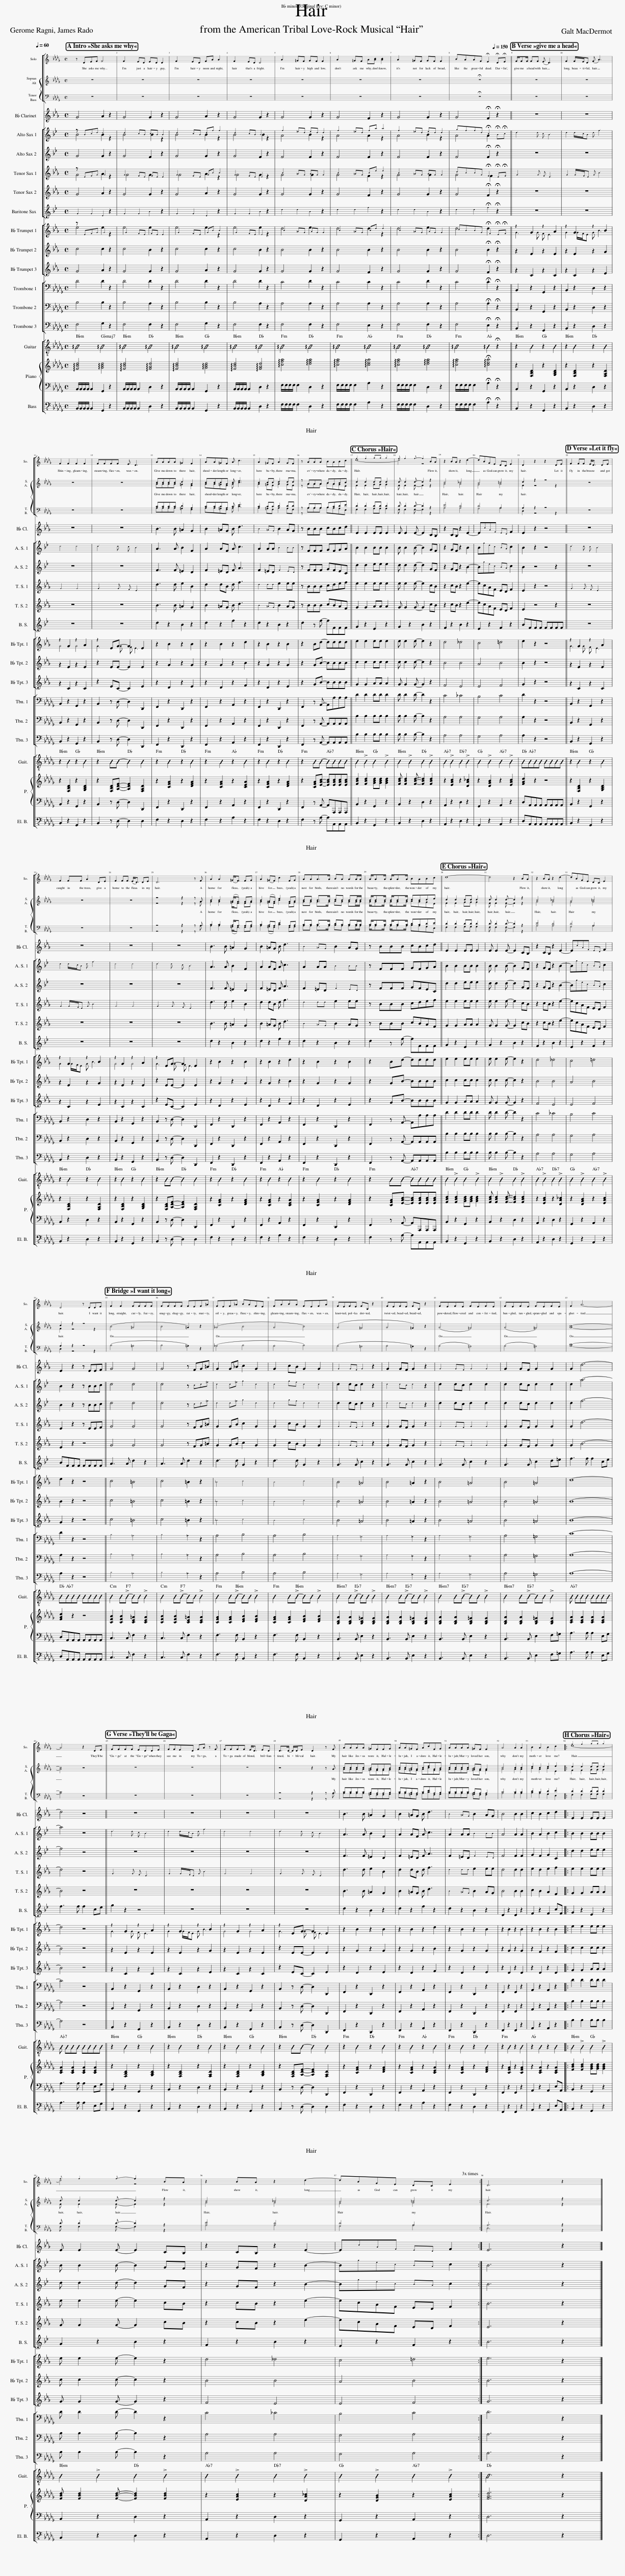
X:1
%%score [ ( 1 2 ) { ( 3 4 ) ( 5 6 ) } ] 7 [ ( 8 9 ) 10 ( 11 12 ) 13 14 ] [ ( 15 16 ) 17 18 ] [ 19 20 21 ] [ 22 { 23 | 24 } 25 ]
L:1/8
Q:1/4=60
M:4/4
I:linebreak $
K:Db
V:1 treble
V:2 treble
V:3 treble
V:4 treble
V:5 bass
V:6 bass
V:7 treble transpose=-2
V:8 treble transpose=-9
V:9 treble transpose="-9 "
V:10 treble transpose=-9
V:11 treble transpose=-14
V:12 treble transpose="-14 "
V:13 treble transpose=-14
V:14 treble transpose=-21
V:15 treble transpose=-2
V:16 treble transpose="-2 "
V:17 treble transpose=-2
V:18 treble transpose=-2
V:19 bass
V:20 bass
V:21 bass
V:22 treble-8
V:23 treble
V:24 bass
V:25 bass-8
V:1
 z DEF F4 | F2 ED ED D2 | F2 ED FA A2 | F2 ED D4 | A2 =GF GF F2 | %5
 A2 =GF A[Ac] [Ac]2 | A2 =GF GF F2 | BAAF !fermata!E2 !fermata!D!fermata!E ||[Q:1/4=150] F/FF/ FF (E D3) | F2 F/E/D (F A3) |$ %10
 F2 F2 F2 F2 | FFFF E D3 | AAAA =G2 F2 | AA=GF A c3 | A2 =GF A2 GF | %15
 z AAA BABc || f2 f2 gg g2 | f f2 f- f2 BA | z2 BA z2 d2- | dBGE DC E2 | %20
 D2 z2 z2 DE || F2 FF E<D DE |$ F2 FF A2 DE | F2 FF (E<D) DE | D6 z F | %25
 A2 A2 (=G<F) FG | A2 (=GF) c2 FG | AAA>A BA AA/A/ | A/AA/ A/AA/ BABc || d8- | %30
 d4 z2 BA | z2 BA z2 d2- | dBGE DC E2 |$ D4 z DDE | F2 F2 FFFF | %35
 FFFF FEF=A | FEF_A BAFE | FABA FEFA | FEFE FB, z2 | FEFE FB, z2 | %40
 FEFE FEFE | FEFE FEFE | F2 A6- |$ A4 z2 DE || FFFF EDDE | %45
 FFED FA z F | FFFF E<D ED | D>D- D/D/E D2 z F | AAAA =GFFG | AA=GF AcFG | %50
 AAAA =GF F2 | A4 A2 A2 | B2 A2 B2 c2 |: f2 f2 gg g2 |$ f f2 f- f2 BA | %55
 z2 BA z2 d2- | dBGE DC E2 :| D6 z2 |] %58
V:2
 x8 | x8 | x8 | x8 | x8 | %5
 x8 | x8 | x8 || x8 | x8 |$ %10
 x8 | x8 | x8 | x8 | x8 | %15
 x8 || d8- | d4 z4 | x8 | x8 | %20
 x8 || x8 |$ x8 | x8 | x8 | %25
 x8 | x8 | x8 | x8 || x8 | %30
 x8 | x8 | x8 |$ x8 | x8 | %35
 x8 | x8 | x8 | x8 | x8 | %40
 x8 | x8 | x8 |$ x8 || x8 | %45
 x8 | x8 | x8 | x8 | x8 | %50
 x8 | x8 | x8 |: d8- |$ d4 z4 | %55
 x8 | x8 :| x8 |] %58
V:3
 z8 | z8 | z8 | z8 | z8 | %5
 z8 | z8 | !fermata!z8 || z8 | z8 |$ %10
 z8 | z8 | cccc d2 A2 | cccA c e3 | c2 cc d2 dd | %15
 z AAA BABc || d2 d2 dd d2 | d d2 d- d2 z2 | c4 _c4 | B4 =c4 | %20
 d2 z2 z4 || z8 |$ z8 | z8 | z4 z2 z A | %25
 c2 c2 (B<A) AB | c2 (BA) e2 AB | cc c>c dc cc/c/ | c/cc/ c/cc/ dcde || d2 d2 dd d2 | %30
 d d2 d- d2 z2 | c4 _c4 | B4 =c4 |$ d2 z2 z4 | (B4 =A4 | %35
 B4 =A2) z2 | (_A4 B4 | A4 B4) | (A4 =G4 | A4 =G2) z2 | %40
 (A4 =G4) | (A4 =G4) | [Ac]8- |$ [Ac]4 z4 || z8 | %45
 z8 | z8 | z4 z2 z A | cccc BAAB | ccBA ceAB | %50
 cccc BA A2 | c4 c2 c2 | d2 c2 d2 e2 |: d2 d2 dd d2 |$ d d2 d- d2 z2 | %55
 c4 _c4 | B4 =c4 :| d6 z2 |] %58
V:4
 x8 | x8 | x8 | x8 | x8 | %5
 x8 | x8 | x8 || x8 | x8 |$ %10
 x8 | x8 | AAAA =G2 F2 | AA=GF A c3 | A2 =GF A2 GF | %15
 z AAA BAGE || F2 F2 GG G2 | F F2 F- F2 z2 | A4 A4 | G4 A4 | %20
 F2 z4 z2 || x8 |$ x8 | x8 | z4 z2 z A | %25
 A2 A2 =G<F FG | A2 =GF c2 FG | AA A>A BA AA/A/ | A/AA/ A/AA/ BAGE || F2 F2 GG G2 | %30
 F F2 F- F2 z2 | A4 A4 | G4 A4 |$ F2 z4 z2 | x8 | %35
 x8 | x8 | x8 | x8 | x8 | %40
 x8 | x8 | x8 |$ x8 || x8 | %45
 x8 | x8 | x8 | AAAA =GFFG | AA=GF AcFG | %50
 AAAA =GF F2 | A4 A2 A2 | B2 A2 B2 E2 |: F2 F2 GG G2 |$ F F2 F- F2 z2 | %55
 A4 A4 | G4 A4 :| F6 z2 |] %58
V:5
 z8 | z8 | z8 | z8 | z8 | %5
 z8 | z8 | !fermata!z8 || z8 | z8 |$ %10
 z8 | z8 | CCCC D2 A,2 | CCCA, C E3 | C2 CC D2 DD | %15
 z A,A,A, B,CDE || D2 D2 DD D2 | D D2 D- D2 z2 | E4 D4 | D4 A,4 | %20
 A,2 z2 z4 || z8 |$ z8 | z8 | z4 z2 z A, | %25
 C2 C2 B,<A, A,B, | C2 B,A, E2 A,B, | CC C>C DC CC/C/ | C/CC/ C/CC/ DCDE || D2 D2 DD D2 | %30
 D D2 D- D2 z2 | E4 D4 | D4 A,4 |$ A,2 z2 z4 | (B,4 =A,4 | %35
 B,4 =A,2) z2 | (_A,4 B,4 | A,4 B,4) | (A,4 =G,4 | A,4 =G,2) z2 | %40
 (A,4 =G,4) | (A,4 =G,4) | [A,C]8- |$ [A,C]4 z4 || z8 | %45
 z8 | z8 | z4 z2 z A, | CCCC B,A,A,B, | CCB,A, CEA,B, | %50
 CCCC B,A, A,2 | C4 C2 C2 | D2 C2 D2 E2 |: D2 D2 DD D2 |$ D D2 D- D2 z2 | %55
 E4 D4 | D4 A,4 :| A,6 z2 |] %58
V:6
 x8 | x8 | x8 | x8 | x8 | %5
 x8 | x8 | x8 || x8 | x8 |$ %10
 x8 | x8 | A,A,A,A, =G,2 F,2 | A,A,=G,F, A, C3 | A,2 =G,F, A,2 G,F, | %15
 z A,A,A, B,A,G,E, || F,2 F,2 G,G, G,2 | F, F,2 F,- F,2 z2 | A,4 A,4 | G,4 A,4 | %20
 D,2 z4 z2 || x8 |$ x8 | x8 | z4 z2 z A, | %25
 A,2 A,2 (=G,<F,) F,G, | A,2 (=G,F,) C2 F,G, | A,A, A,>A, B,A, A,A,/A,/ | A,/A,A,/ A,/A,A,/ B,A,G,E, || F,2 F,2 G,G, G,2 | %30
 F, F,2 F,- F,2 z2 | A,4 A,4 | G,4 A,4 |$ D,2 z4 z2 | x8 | %35
 x8 | x8 | x8 | x8 | x8 | %40
 x8 | x8 | x8 |$ x8 || x8 | %45
 x8 | x8 | z4 z2 z A, | A,A,A,A, =G,F,F,G, | A,A,=G,F, A,CF,G, | %50
 A,A,A,A, =G,F, F,2 | A,4 A,2 A,2 | B,2 A,2 G,2 E,2 |: F,2 F,2 G,G, G,2 |$ F, F,2 F,- F,2 z2 | %55
 A,4 A,4 | G,4 A,4 :| D,6 z2 |] %58
V:7
[K:Eb] G4 A2 z2 | G4 G2 z2 | G4 A2 z2 | G4 G2 z2 | G4 G2 z2 | %5
 G4 F2 z2 | G4 G2 z2 | G4 !fermata!F2 !fermata!z2 || z8 | z8 |$ %10
 z8 | z8 | B3 B =A2 G2 | B2 =AG B d3 | B2 =AG B2 AG | %15
 z BBB cBcd || E2 E2 EE E2 | E E2 E- E2 CB, | z2 CB, z2 E2- | EcAF ED F2 | %20
 E2 z2 z4 || z8 |$ z8 | z8 | z8 | %25
 B3 B =A2 G2 | B2 =AG B d3 | B2 =AG B2 AG | z BBB cBcd || E2 E2 EE E2 | %30
 E E2 E- E2 CB, | z2 CB, z2 E2- | EcAF ED F2 |$ E2 z2 z EEF | G4 G4 | %35
 G4 z FG=B | G2 G_B c2 G2 | G2 cB G2 G2 | G2 GF G2 z2 | G2 GF G2 z2 | %40
 G2 GF G2 G2 | G2 GF G2 G2 | G2 d6- |$ d4 z4 || z8 | %45
 z8 | z8 | z8 | B3 B =A2 G2 | B2 =AG B d3 | %50
 B2 =AG B2 AG | B4 B2 B2 | c2 B2 c2 d2 |: E2 E2 EE E2 |$ E E2 E- E2 CB, | %55
 z2 CB, z2 E2- | EcAF ED F2 :| E6 z2 |] %58
V:8
[K:Bb] z Bcd d4 | d2 cB cB B2 | d2 cB df f2 | d2 cB B4 | f2 =ed ed d2 | %5
 f2 =ed fa a2 | f2 =ed ed d2 | gffd !fermata!c2 !fermata!B!fermata!c || d3 d c B3 | d2 d/c/B d f3 |$ %10
 d4 d4 | d3 d c B3 | A3 A B2 F2 | A2 AF A c3 | A2 AA B2 BB | %15
 z FFF GFGA || B2 B2 BB B2 | B B2 B- B2 GF | z2 GF z2 B2 | Bgec BA c2 | %20
 B2 z2 z4 || d3 d c B3 |$ d2 d/c/B d f3 | d4 d4 | d3 d c B3 | %25
 A3 A B2 F2 | A2 AF A c3 | A2 AA B2 BB | z FFF GFGA || B2 B2 BB B2 | %30
 B B2 B- B2 GF | z2 GF z2 B2- | Bgec BA c2 |$ B2 z2 z BBc | d4 d4 | %35
 d4 z cd^f | d2 d=f g2 d2 | d2 gf d2 d2 | d2 dc d2 z2 | d2 dc d2 z2 | %40
 d2 dc d2 d2 | d2 dc d2 d2 | d2 a6- |$ a4 z4 || d3 d c B3 | %45
 d2 d/c/B d f3 | d4 d4 | d3 d c B3 | A3 A B2 F2 | A2 AF A c3 | %50
 A2 AA B2 BB | A4 A2 A2 | B2 A2 B2 c2 |: B2 B2 BB B2 |$ B B2 B- B2 GF | %55
 z2 GF z2 B2- | Bgec BA c2 :| B6 z2 |] %58
V:9
[K:Bb] B4 B2 z2 | B4 B2 z2 | B4 B2 z2 | B4 B2 z2 | A4 B2 z2 | %5
 A4 A2 z2 | A4 B2 z2 | A4 A2 x2 || x8 | x8 |$ %10
 x8 | x8 | x8 | x8 | x8 | %15
 x8 || x8 | x8 | x8 | x8 | %20
 x8 || x8 |$ x8 | x8 | x8 | %25
 x8 | x8 | x8 | x8 || x8 | %30
 x8 | x8 | x8 |$ x8 | x8 | %35
 x8 | x8 | x8 | x8 | x8 | %40
 x8 | x8 | x8 |$ x8 || x8 | %45
 x8 | x8 | x8 | x8 | x8 | %50
 x8 | x8 | x8 |: x8 |$ x8 | %55
 x8 | x8 :| x8 |] %58
V:10
[K:Bb] G4 G2 z2 | G4 F2 z2 | G4 G2 z2 | G4 F2 z2 | F4 F2 z2 | %5
 F4 F2 z2 | F4 F2 z2 | F4 !fermata!F2 !fermata!z2 || z8 | z8 |$ %10
 z8 | z8 | F3 F =E2 D2 | F2 =ED F A3 | F2 =ED F2 ED | %15
 z FFF GFEC || d2 d2 ee e2 | d d2 d- d2 GF | z2 GF z2 B2- | Bgec BA c2 | %20
 B2 z4 z2 || z8 |$ z8 | z8 | z8 | %25
 F3 F =E2 D2 | F2 =ED F A3 | F2 =ED F2 ED | z FFF GFEC || d2 d2 ee e2 | %30
 d d2 d- d2 GF | z2 GF z2 B2- | Bgec BA c2 |$ B2 z2 z BBc | d4 d4 | %35
 d4 z cd^f | d2 d=f g2 d2 | d2 gf d2 d2 | d2 dc d2 z2 | d2 dc d2 z2 | %40
 d2 dc d2 d2 | d2 dc d2 d2 | d2 f6- |$ f4 z4 || z8 | %45
 z8 | z8 | z8 | F3 F =E2 D2 | F2 =ED F A3 | %50
 F2 =ED F2 ED | F4 F2 F2 | G2 F2 G2 C2 |: d2 d2 ee e2 |$ d d2 d- d2 GF | %55
 z2 GF z2 B2- | Bgec BA c2 :| B6 z2 |] %58
V:11
[K:Eb] z EFG G4 | G2 FE FE E2 | G2 FE GB B2 | G2 FE E4 | B2 =AG AG G2 | %5
 B2 =AG Bd d2 | B2 =AG AG G2 | cBBG !fermata!F2 !fermata!E!fermata!F || G3 G F E3 | G2 G/F/E G B3 |$ %10
 G4 G4 | G3 G F E3 | d3 d e2 B2 | d2 dB d f3 | d2 dd e2 ee | %15
 z BBB cdef || e2 e2 ee e2 | e e2 e- e2 cB | z2 cB z2 e2- | ecAF ED F2 | %20
 E2 z2 z4 || G3 G F E3 |$ G2 G/F/E G B3 | G4 G4 | G3 G F E3 | %25
 d3 d e2 B2 | d2 dB d f3 | d2 dd e2 ee | z BBB cdef || e2 e2 ee e2 | %30
 e e2 e- e2 cB | z2 cB z2 e2- | ecAF ED F2 |$ E2 z2 z EEF | G4 G4 | %35
 G4 z FG=B | G2 GB c2 G2 | G2 cB G2 G2 | G2 GF G2 z2 | G2 GF G2 z2 | %40
 G2 GF G2 G2 | G2 GF G2 G2 | G2 d6- |$ d4 z4 || G3 G F E3 | %45
 G2 G/F/E G B3 | G4 G4 | G3 G F E3 | d3 d e2 B2 | d2 dB d f3 | %50
 d2 dd e2 ee | d4 d2 d2 | e2 d2 e2 f2 |: e2 e2 ee e2 |$ e e2 e- e2 cB | %55
 z2 cB z2 e2- | ecAF ED F2 :| B6 z2 |] %58
V:12
[K:Eb] G4 A2 z2 | G4 G2 x2 | G4 A2 z2 | G4 G2 z2 | G4 G2 x2 | %5
 G4 F2 z2 | G4 G2 x2 | G4 F2 x2 || x8 | x8 |$ %10
 x8 | x8 | x8 | x8 | x8 | %15
 x8 || x8 | x8 | x8 | x8 | %20
 x8 || x8 |$ x8 | x8 | x8 | %25
 x8 | x8 | x8 | x8 || x8 | %30
 x8 | x8 | x8 |$ x8 | x8 | %35
 x8 | x8 | x8 | x8 | x8 | %40
 x8 | x8 | x8 |$ x8 || x8 | %45
 x8 | x8 | x8 | x8 | x8 | %50
 x8 | x8 | x8 |: x8 |$ x8 | %55
 x8 | x8 :| x8 |] %58
V:13
[K:Eb] G4 A2 z2 | G4 G2 z2 | G4 A2 z2 | G4 G2 z2 | G4 G2 z2 | %5
 G4 F2 z2 | G4 G2 z2 | G4 !fermata!F2 !fermata!z2 || z8 | z8 |$ %10
 z8 | z8 | B3 B =A2 G2 | B2 =AG B d3 | B2 =AG B2 AG | %15
 z BBB cBAF || G2 G2 AA A2 | G G2 G- G2 cB | z2 cB z2 e2- | ecAF ED F2 | %20
 E2 z4 z2 || z8 |$ z8 | z8 | z8 | %25
 B3 B =A2 G2 | B2 =AG B d3 | B2 =AG B2 AG | z BBB cBAF || G2 G2 AA A2 | %30
 G G2 G- G2 cB | z2 cB z2 e2- | ecAF ED F2 |$ E2 z2 z4 | G4 G4 | %35
 G4 z FG=B | G2 GB c2 G2 | G2 cB G2 G2 | G2 GF G2 z2 | G2 GF G2 z2 | %40
 G2 GF G2 G2 | G2 GF G2 G2 | G2 B6- |$ B4 z4 || z8 | %45
 z8 | z8 | z8 | B3 B =A2 G2 | B2 =AG B d3 | %50
 B2 =AG B2 AG | B4 B2 B2 | c2 B2 A2 F2 |: G2 G2 AA A2 |$ G G2 G- G2 cB | %55
 z2 cB z2 e2- | ecAF ED F2 :| E6 z2 |] %58
V:14
[K:Bb] G2 G2 E2 z2 | G2 G2 B2 z2 | G2 G2 E2 z2 | G2 G2 B2 z2 | d2 d2 B2 z2 | %5
 d2 d2 f2 z2 | d2 d2 B2 z2 | d2 d2 !fermata!f2 !fermata!z2 || z8 | z8 |$ %10
 z8 | z8 | d2 z2 B2 z2 | d2 z2 f2 z2 | d2 z2 B2 z2 | %15
 d2 z f- fFFF || G2 z2 E2 z2 | G2 z2 B2 z2 | F2 z2 B2 z2 | E2 z2 F2 z2 | %20
 BFFF FFFF || z8 |$ z8 | z8 | z8 | %25
 d2 z2 B2 z2 | d2 z2 f2 z2 | d2 z2 B2 z2 | d2 z f- fFFF || G2 z2 E2 z2 | %30
 G2 z2 B2 z2 | F2 z2 B2 z2 | E2 z2 F2 z2 |$ BFFF FFFF | A3 A d2 z2 | %35
 A3 A d2 z2 | d3 d G2 z2 | d3 d G2 z2 | G3 G c2 z2 | G3 G c2 z2 | %40
 G3 G c2 z2 | G3 G c2 d=e | f3 f f2 ce |$ f3 f f2 ce || g2 z2 z4 | %45
 z8 | z8 | z8 | d2 z2 B2 z2 | d2 z2 f2 z2 | %50
 d2 z2 B2 z2 | D2 z2 D2 z2 | F2 z2 F2 cF |: G2 z2 E2 z2 |$ G2 z2 B2 z2 | %55
 F2 z2 B2 z2 | E2 z2 F2 z2 :| B6 z2 |] %58
V:15
[K:Eb] z EFG G4 | G2 FE FE E2 | G2 FE GB B2 | G2 FE E4 | B2 =AG AG G2 | %5
 B2 =AG Bd d2 | B2 =AG AG G2 | cBBG !fermata!F2 !fermata!E!fermata!F || z2 G2 z2 A2 | z2 G2 z2 B2 |$ %10
 z2 G2 z2 A2 | z2 EG- G2 E2 | z2 B2 z2 B2 | z2 B2 z2 d2 | z2 B2 z2 B2 | %15
 z2 Bd- dddd || e2 e2 ee e2 | e e2 e- e2 z2 | d4 _d4 | c4 =d4 | %20
 e2 z2 z4 || z2 G2 z2 A2 |$ z2 G2 z2 B2 | z2 G2 z2 A2 | z2 EG- G2 E2 | %25
 z2 B2 z2 B2 | z2 B2 z2 d2 | z2 B2 z2 B2 | z2 Bd- dddd || e2 e2 ee e2 | %30
 e e2 e- e2 z2 | d4 _d4 | c4 =d4 |$ e2 z2 z4 | c4 =B4 | %35
 c4 =B2 z2 | _B4 c4 | B4 c4 | B4 =A4 | B4 =A2 z2 | %40
 B4 =A4 | B4 =A4 | d8- |$ d4 z4 || z2 G2 z2 A2 | %45
 z2 G2 z2 B2 | z2 G2 z2 A2 | z2 EG- G2 E2 | z2 B2 z2 B2 | z2 B2 z2 d2 | %50
 z2 B2 z2 B2 | z2 B2 z2 B2 | z2 B2 z2 B2 |: e2 e2 ee e2 |$ e e2 e- e2 z2 | %55
 d4 _d4 | c4 =d4 :| e6 z2 |] %58
V:16
[K:Eb] e4 e2 z2 | e4 e2 x2 | e4 e2 z2 | e4 e2 z2 | d4 e2 x2 | %5
 d4 d2 z2 | d4 e2 x2 | d4 d2 x2 || G3 G F E3 | G2 G/F/E G B3 |$ %10
 G4 G4 | G3 G F E3 | x8 | x8 | x8 | %15
 x8 || x8 | x8 | x8 | x8 | %20
 x8 || G3 G F E3 |$ G2 G/F/E G B3 | G4 G4 | G3 G F E3 | %25
 x8 | x8 | x8 | x8 || x8 | %30
 x8 | x8 | x8 |$ x8 | x8 | %35
 x8 | x8 | x8 | x8 | x8 | %40
 x8 | x8 | x8 |$ x8 || G3 G F E3 | %45
 G2 G/F/E G B3 | G4 G4 | G3 G F E3 | x8 | x8 | %50
 x8 | x8 | x8 |: x8 |$ x8 | %55
 x8 | x8 :| x8 |] %58
V:17
[K:Eb] c4 c2 z2 | c4 B2 z2 | c4 c2 z2 | c4 B2 z2 | B4 B2 z2 | %5
 B4 B2 z2 | B4 B2 z2 | B4 !fermata!B2 !fermata!z2 || z2 E2 z2 E2 | z2 E2 z2 G2 |$ %10
 z2 E2 z2 E2 | z2 EE- E2 E2 | z2 G2 z2 G2 | z2 G2 z2 B2 | z2 G2 z2 G2 | %15
 z2 GB- BBBB || c2 c2 cc c2 | c c2 c- c2 z2 | B4 B4 | A4 B4 | %20
 B2 z2 z4 || z2 E2 z2 E2 |$ z2 E2 z2 G2 | z2 E2 z2 E2 | z2 EE- E2 E2 | %25
 z2 G2 z2 G2 | z2 G2 z2 B2 | z2 G2 z2 G2 | z2 GB- BBBB || c2 c2 cc c2 | %30
 c c2 c- c2 z2 | B4 B4 | A4 B4 |$ B2 z2 z4 | c4 =B4 | %35
 c4 =B2 z2 | _B4 c4 | B4 c4 | B4 =A4 | B4 =A2 z2 | %40
 B4 =A4 | B4 =A4 | B8- |$ B4 z4 || z2 E2 z2 E2 | %45
 z2 E2 z2 G2 | z2 E2 z2 E2 | z2 EE- E2 E2 | z2 G2 z2 G2 | z2 G2 z2 B2 | %50
 z2 G2 z2 G2 | z2 G2 z2 G2 | z2 F2 z2 F2 |: c2 c2 cc c2 |$ c c2 c- c2 z2 | %55
 B4 B4 | A4 B4 :| B6 z2 |] %58
V:18
[K:Eb] G4 A2 z2 | G4 G2 z2 | G4 A2 z2 | G4 G2 z2 | G4 G2 z2 | %5
 G4 F2 z2 | G4 G2 z2 | G4 !fermata!F2 !fermata!z2 || z2 C2 z2 C2 | z2 C2 z2 E2 |$ %10
 z2 C2 z2 C2 | z2 EC- C2 E2 | z2 D2 z2 E2 | z2 D2 z2 F2 | z2 D2 z2 E2 | %15
 z2 GB- BBBB || G2 G2 AA A2 | G G2 G- G2 z2 | F4 E4 | E4 F4 | %20
 G2 z2 z4 || z2 C2 z2 C2 |$ z2 C2 z2 E2 | z2 C2 z2 C2 | z2 EC- C2 E2 | %25
 z2 D2 z2 E2 | z2 D2 z2 F2 | z2 D2 z2 E2 | z2 GB- BBBB || G2 G2 AA A2 | %30
 G G2 G- G2 z2 | F4 E4 | E4 F4 |$ G2 z2 z4 | c4 =B4 | %35
 c4 =B2 z2 | _B4 c4 | B4 c4 | B4 =A4 | B4 =A2 z2 | %40
 B4 =A4 | B4 =A4 | B8- |$ B4 z4 || z2 C2 z2 C2 | %45
 z2 C2 z2 E2 | z2 C2 z2 C2 | z2 EC- C2 E2 | z2 D2 z2 E2 | z2 D2 z2 F2 | %50
 z2 D2 z2 E2 | z2 D2 z2 D2 | z2 D2 z2 D2 |: G2 G2 AA A2 |$ G G2 G- G2 z2 | %55
 F4 E4 | E4 F4 :| G6 z2 |] %58
V:19
 D4 D2 z2 | D4 D2 z2 | D4 D2 z2 | D4 D2 z2 | C4 D2 z2 | %5
 C4 C2 z2 | C4 D2 z2 | C4 !fermata!C2 !fermata!z2 || B,,2 z2 G,,2 z2 | B,,2 z2 D,2 z2 |$ %10
 B,,2 z2 G,,2 z2 | B,,2 z D,- D,2 D,,2 | F,,2 z2 D,,2 z2 | F,,2 z2 A,,2 z2 | F,,2 z2 D,,2 z2 | %15
 F,,2 z A,,- A,,A,A,A, || D2 D2 DD D2 | D D2 D- D2 z2 | C4 _C4 | B,4 C4 | %20
 D2 z2 z4 || B,,2 z2 G,,2 z2 |$ B,,2 z2 D,2 z2 | B,,2 z2 G,,2 z2 | B,,2 z D,- D,2 D,,2 | %25
 F,,2 z2 D,,2 z2 | F,,2 z2 A,,2 z2 | F,,2 z2 D,,2 z2 | F,,2 z A,,- A,,A,A,A, || D2 D2 DD D2 | %30
 D D2 D- D2 z2 | C4 _C4 | B,4 C4 |$ D2 z2 z4 | B,4 =A,4 | %35
 B,4 =A,2 z2 | A,4 B,4 | A,4 B,4 | A,4 =G,4 | A,4 =G,2 z2 | %40
 A,4 =G,4 | A,4 =G,4 | C8- |$ C4 z4 || B,,2 z2 G,,2 z2 | %45
 B,,2 z2 D,2 z2 | B,,2 z2 G,,2 z2 | B,,2 z D,- D,2 D,,2 | F,,2 z2 D,,2 z2 | F,,2 z2 A,,2 z2 | %50
 F,,2 z2 D,,2 z2 | F,,2 z2 F,,2 z2 | A,,2 z2 A,,2 z2 |: D2 D2 DD D2 |$ D D2 D- D2 z2 | %55
 C4 _C4 | B,4 C4 :| D6 z2 |] %58
V:20
 B,4 B,2 z2 | B,4 A,2 z2 | B,4 B,2 z2 | B,4 A,2 z2 | A,4 A,2 z2 | %5
 A,4 A,2 z2 | A,4 A,2 z2 | A,4 !fermata!A,2 !fermata!z2 || B,,2 z2 G,,2 z2 | B,,2 z2 D,2 z2 |$ %10
 B,,2 z2 G,,2 z2 | B,,2 z D,- D,2 D,,2 | F,,2 z2 D,,2 z2 | F,,2 z2 A,,2 z2 | F,,2 z2 D,,2 z2 | %15
 F,,2 z A,,- A,,A,,A,,A,, || B,2 B,2 B,B, B,2 | B, B,2 B,- B,2 z2 | A,4 A,4 | G,4 A,4 | %20
 A,2 z2 z4 || B,,2 z2 G,,2 z2 |$ B,,2 z2 D,2 z2 | B,,2 z2 G,,2 z2 | B,,2 z D,- D,2 D,,2 | %25
 F,,2 z2 D,,2 z2 | F,,2 z2 A,,2 z2 | F,,2 z2 D,,2 z2 | F,,2 z A,,- A,,A,,A,,A,, || B,2 B,2 B,B, B,2 | %30
 B, B,2 B,- B,2 z2 | A,4 A,4 | G,4 A,4 |$ A,2 z2 z4 | B,4 =A,4 | %35
 B,4 =A,2 z2 | A,4 B,4 | A,4 B,4 | A,4 =G,4 | A,4 =G,2 z2 | %40
 A,4 =G,4 | A,4 =G,4 | A,8- |$ A,4 z4 || B,,2 z2 G,,2 z2 | %45
 B,,2 z2 D,2 z2 | B,,2 z2 G,,2 z2 | B,,2 z D,- D,2 D,,2 | F,,2 z2 D,,2 z2 | F,,2 z2 A,,2 z2 | %50
 F,,2 z2 D,,2 z2 | F,,2 z2 F,,2 z2 | A,,2 z2 A,,2 z2 |: B,2 B,2 B,B, B,2 |$ B, B,2 B,- B,2 z2 | %55
 A,4 A,4 | G,4 A,4 :| A,6 z2 |] %58
V:21
 F,4 G,2 z2 | F,4 F,2 z2 | F,4 G,2 z2 | F,4 F,2 z2 | F,4 F,2 z2 | %5
 F,4 E,2 z2 | F,4 F,2 z2 | F,4 !fermata!E,2 !fermata!z2 || B,,2 z2 G,,2 z2 | B,,2 z2 D,2 z2 |$ %10
 B,,2 z2 G,,2 z2 | B,,2 z D,- D,2 D,,2 | F,,2 z2 D,,2 z2 | F,,2 z2 A,,2 z2 | F,,2 z2 D,,2 z2 | %15
 F,,2 z A,,- A,,A,,A,,A,, || B,2 B,2 B,B, B,2 | B, B,2 B,- B,2 z2 | A,4 A,4 | G,4 A,4 | %20
 A,2 z2 z4 || B,,2 z2 G,,2 z2 |$ B,,2 z2 D,2 z2 | B,,2 z2 G,,2 z2 | B,,2 z D,- D,2 D,,2 | %25
 F,,2 z2 D,,2 z2 | F,,2 z2 A,,2 z2 | F,,2 z2 D,,2 z2 | F,,2 z A,,- A,,A,,A,,A,, || B,2 B,2 B,B, B,2 | %30
 B, B,2 B,- B,2 z2 | A,4 A,4 | G,4 A,4 |$ A,2 z2 z4 | B,4 =A,4 | %35
 B,4 =A,2 z2 | A,4 B,4 | A,4 B,4 | A,4 =G,4 | A,4 =G,2 z2 | %40
 A,4 =G,4 | A,4 =G,4 | A,8- |$ A,4 z4 || B,,2 z2 G,,2 z2 | %45
 B,,2 z2 D,2 z2 | B,,2 z2 G,,2 z2 | B,,2 z D,- D,2 D,,2 | F,,2 z2 D,,2 z2 | F,,2 z2 A,,2 z2 | %50
 F,,2 z2 D,,2 z2 | F,,2 z2 F,,2 z2 | A,,2 z2 A,,2 z2 |: B,2 B,2 B,B, B,2 |$ B, B,2 B,- B,2 z2 | %55
 A,4 A,4 | G,4 A,4 :| A,6 z2 |] %58
V:22
 !arpeggio!B4 !arpeggio!B4 | !arpeggio!B4 !arpeggio!B4 | !arpeggio!B4 !arpeggio!B4 | !arpeggio!B4 !arpeggio!B4 | !arpeggio!B4 !arpeggio!B4 | %5
 !arpeggio!B4 !arpeggio!B4 | !arpeggio!B4 !arpeggio!B4 | !arpeggio!B4 !arpeggio!B2 !fermata!z2 || z2 B2 z2 B2 | z2 B2 z2 B2 |$ %10
 z2 B2 z2 B2 | z2 BB- B2 B2 | z2 B2 z2 B2 | z2 B2 z2 B2 | z2 B2 z2 B2 | %15
 z2 BB- BBBB || B2 !>!B2 B2 !>!B2 | B2 !>!B2 B2 !>!B2 | B2 !>!B2 B2 !>!B2 | B2 !>!B2 B2 !>!B2 | %20
 BBBB BBBB || z2 B2 z2 B2 |$ z2 B2 z2 B2 | z2 B2 z2 B2 | z2 BB- B2 B2 | %25
 z2 B2 z2 B2 | z2 B2 z2 B2 | z2 B2 z2 B2 | z2 BB- BBBB || B2 !>!B2 B2 !>!B2 | %30
 B2 !>!B2 B2 !>!B2 | B2 !>!B2 B2 !>!B2 | B2 !>!B2 B2 !>!B2 |$ BBBB BBBB | B2 B!>!B- BB !>!B2 | %35
 B2 B!>!B- BB !>!B2 | B2 B!>!B- BB !>!B2 | B2 B!>!B- BB !>!B2 | B2 B!>!B- BB !>!B2 | B2 B!>!B- BB !>!B2 | %40
 B2 B!>!B- BB !>!B2 | B2 B!>!B- BB !>!B2 | B BBB BBBB |$ B BBB BBBB || z2 B2 z2 B2 | %45
 z2 B2 z2 B2 | z2 B2 z2 B2 | z2 BB- B2 B2 | z2 B2 z2 B2 | z2 B2 z2 B2 | %50
 z2 B2 z2 B2 | z2 B2 z2 B2 | z2 B2 z2 B2 |: B2 !>!B2 B2 !>!B2 |$ B2 !>!B2 B2 !>!B2 | %55
 B2 !>!B2 B2 !>!B2 | B2 !>!B2 B2 !>!B2 :| B6 z2 |] %58
V:23
 !arpeggio![FBd]4 !arpeggio![GBd]4 | !arpeggio![FBd]4 !arpeggio![FAd]4 | !arpeggio![FBd]4 !arpeggio![GBd]4 | !arpeggio![FBd]4 !arpeggio![FAd]4 | !arpeggio![cfa]4 !arpeggio![dfa]4 | %5
 !arpeggio![cfa]4 !arpeggio![cea]4 | !arpeggio![cfa]4 !arpeggio![dfa]4 | !arpeggio![cfa]4 !arpeggio!!fermata![cea]4 || z2 [F,B,D]2 z2 [G,B,D]2 | z2 [F,B,D]2 z2 [F,A,D]2 |$ %10
 z2 [F,B,D]2 z2 [G,B,D]2 | z2 [F,B,D][A,DF]- [A,DF]2 [F,A,D]2 | z2 [CFA]2 z2 [DFA]2 | z2 [CFA]2 z2 [CEA]2 | z2 [CFA]2 z2 [DFA]2 | %15
 z2 [CFA][EAc]- [EAc][EAc][EAc][EAc] || [FBd]2 [FBd]2 [GBd][GBd] [GBd]2 | [FBd] [FBd]2 [FBd]- [FBd]2 [FBd]2 | z2 [EAc]2 z2 [DA_c]2 | z2 [DGB]2 z2 [EAc]2 | %20
 [FAd]2 z2 z4 || z2 [F,B,D]2 z2 [G,B,D]2 |$ z2 [F,B,D]2 z2 [F,A,D]2 | z2 [F,B,D]2 z2 [G,B,D]2 | z2 [F,B,D][A,DF]- [A,DF]2 [F,A,D]2 | %25
 z2 [CFA]2 z2 [DFA]2 | z2 [CFA]2 z2 [CEA]2 | z2 [CFA]2 z2 [DFA]2 | z2 [CFA][EAc]- [EAc][EAc][EAc][EAc] || [FBd]2 [FBd]2 [GBd][GBd] [GBd]2 | %30
 [FBd] [FBd]2 [FBd]- [FBd]2 [FBd]2 | z2 [EAc]2 z2 [DA_c]2 | z2 [DGB]2 z2 [EAc]2 |$ [FAd]2 z2 z4 | [CFB]2 [CFB]2 [CE=A]2 [CEA]2 | %35
 [CFB]2 [CFB]2 [CE=A]2 [CEA]2 | [CFA]2 [CFA]2 [DFB]2 [DFB]2 | [CFA]2 [CFA]2 [DFB]2 [DFB]2 | [B,DA]2 [B,DA]2 [B,D=G]2 [B,DG]2 | [B,DA]2 [B,DA]2 [B,D=G]2 [B,DG]2 | %40
 [B,DA]2 [B,DA]2 [B,D=G]2 [B,DG]2 | [B,DA]2 [B,DA]2 [B,D=G]2 [B,DG]2 | [CEA]2 [CEA]2 [CEA]2 [CEA]2 |$ [CEA]2 [CEA]2 [CEA]2 [CEA]2 || z2 [F,B,D]2 z2 [G,B,D]2 | %45
 z2 [F,B,D]2 z2 [F,A,D]2 | z2 [F,B,D]2 z2 [G,B,D]2 | z2 [F,B,D][A,DF]- [A,DF]2 [F,A,D]2 | z2 [CFA]2 z2 [DFA]2 | z2 [CFA]2 z2 [CEA]2 | %50
 z2 [CFA]2 z2 [DFA]2 | z2 [CFA]2 z2 [CFA]2 | z2 [CEA]2 z2 [CEA]2 |: [FBd]2 [FBd]2 [GBd][GBd] [GBd]2 |$ [FBd] [FBd]2 [FBd]- [FBd]2 [FBd]2 | %55
 z2 [EAc]2 z2 [DA_c]2 | z2 [DGB]2 z2 [EAc]2 :| [FAd]6 z2 |] %58
V:24
 B,,/B,,/B,,/B,,/ B,,2 G,,2 z2 | B,,/B,,/B,,/B,,/ B,,2 D,2 z2 | B,,/B,,/B,,/B,,/ B,,2 G,,2 z2 | B,,/B,,/B,,/B,,/ B,,2 D,2 z2 | F,/F,/F,/F,/ F,2 D,2 z2 | %5
 F,/F,/F,/F,/ F,2 A,2 z2 | F,/F,/F,/F,/ F,2 D,2 z2 | F,/F,/F,/F,/ F,2 !fermata!A,2 !fermata!z2 || B,,2 z2 G,,2 z2 | B,,2 z2 D,2 z2 |$ %10
 B,,2 z2 G,,2 z2 | B,,2 z D,- D,2 D,,2 | F,,2 z2 D,,2 z2 | F,,2 z2 A,,2 z2 | F,,2 z2 D,,2 z2 | %15
 F,,2 z A,,- A,,A,,,A,,,A,,, || B,,2 z2 G,,2 z2 | B,,2 z2 D,2 z2 | A,,2 z2 D,2 z2 | G,,2 z2 A,,2 z2 | %20
 D,A,,A,,A,, A,,A,,A,,A,, || B,,2 z2 G,,2 z2 |$ B,,2 z2 D,2 z2 | B,,2 z2 G,,2 z2 | B,,2 z D,- D,2 D,,2 | %25
 F,,2 z2 D,,2 z2 | F,,2 z2 A,,2 z2 | F,,2 z2 D,,2 z2 | F,,2 z A,,- A,,A,,,A,,,A,,, || B,,2 z2 G,,2 z2 | %30
 B,,2 z2 D,2 z2 | A,,2 z2 D,2 z2 | G,,2 z2 A,,2 z2 |$ D,A,,A,,A,, A,,A,,A,,A,, | C,3 C, F,2 z2 | %35
 C,3 C, F,2 z2 | F,3 F, B,,2 z2 | F,3 F, B,,2 z2 | B,,3 B,, E,2 z2 | B,,3 B,, E,2 z2 | %40
 B,,3 B,, E,2 z2 | B,,3 B,, E,2 F,=G, | A,3 A, A,2 E,G, |$ A,3 A, A,2 E,G, || B,,2 z2 G,,2 z2 | %45
 B,,2 z2 D,2 z2 | B,,2 z2 G,,2 z2 | B,,2 z D,- D,2 D,,2 | F,,2 z2 D,,2 z2 | F,,2 z2 A,,2 z2 | %50
 F,,2 z2 D,,2 z2 | F,,2 z2 F,,2 z2 | A,,2 z2 A,,2 E,A,, |: B,,2 z2 G,,2 z2 |$ B,,2 z2 D,2 z2 | %55
 A,,2 z2 D,2 z2 | G,,2 z2 A,,2 z2 :| D,6 z2 |] %58
V:25
 B,,/B,,/B,,/B,,/ B,,2 G,,2 z2 | B,,/B,,/B,,/B,,/ B,,2 D,2 z2 | B,,/B,,/B,,/B,,/ B,,2 G,,2 z2 | B,,/B,,/B,,/B,,/ B,,2 D,2 z2 | F,/F,/F,/F,/ F,2 D,2 z2 | %5
 F,/F,/F,/F,/ F,2 A,2 z2 | F,/F,/F,/F,/ F,2 D,2 z2 | F,/F,/F,/F,/ F,2 !fermata!A,2 !fermata!z2 || B,,2 z2 G,,2 z2 | B,,2 z2 D,2 z2 |$ %10
 B,,2 z2 G,,2 z2 | B,,2 z D,- D,2 D,2 | F,2 z2 D,2 z2 | F,2 z2 A,2 z2 | F,2 z2 D,2 z2 | %15
 F,2 z A,- A,A,,A,,A,, || B,,2 z2 G,,2 z2 | B,,2 z2 D,2 z2 | A,,2 z2 D,2 z2 | G,,2 z2 A,,2 z2 | %20
 D,A,,A,,A,, A,,A,,A,,A,, || B,,2 z2 G,,2 z2 |$ B,,2 z2 D,2 z2 | B,,2 z2 G,,2 z2 | B,,2 z D,- D,2 D,2 | %25
 F,2 z2 D,2 z2 | F,2 z2 A,2 z2 | F,2 z2 D,2 z2 | F,2 z A,- A,A,,A,,A,, || B,,2 z2 G,,2 z2 | %30
 B,,2 z2 D,2 z2 | A,,2 z2 D,2 z2 | G,,2 z2 A,,2 z2 |$ D,A,,A,,A,, A,,A,,A,,A,, | C,3 C, F,2 z2 | %35
 C,3 C, F,2 z2 | F,3 F, B,,2 z2 | F,3 F, B,,2 z2 | B,,3 B,, E,2 z2 | B,,3 B,, E,2 z2 | %40
 B,,3 B,, E,2 z2 | B,,3 B,, E,2 F,=G, | A,3 A, A,2 E,G, |$ A,3 A, A,2 E,G, || B,,2 z2 G,,2 z2 | %45
 B,,2 z2 D,2 z2 | B,,2 z2 G,,2 z2 | B,,2 z D,- D,2 D,2 | F,2 z2 D,2 z2 | F,2 z2 A,2 z2 | %50
 F,2 z2 D,2 z2 | F,,2 z2 F,,2 z2 | A,,2 z2 A,,2 E,A,, |: B,,2 z2 G,,2 z2 |$ B,,2 z2 D,2 z2 | %55
 A,,2 z2 D,2 z2 | G,,2 z2 A,,2 z2 :| D,6 z2 |] %58
